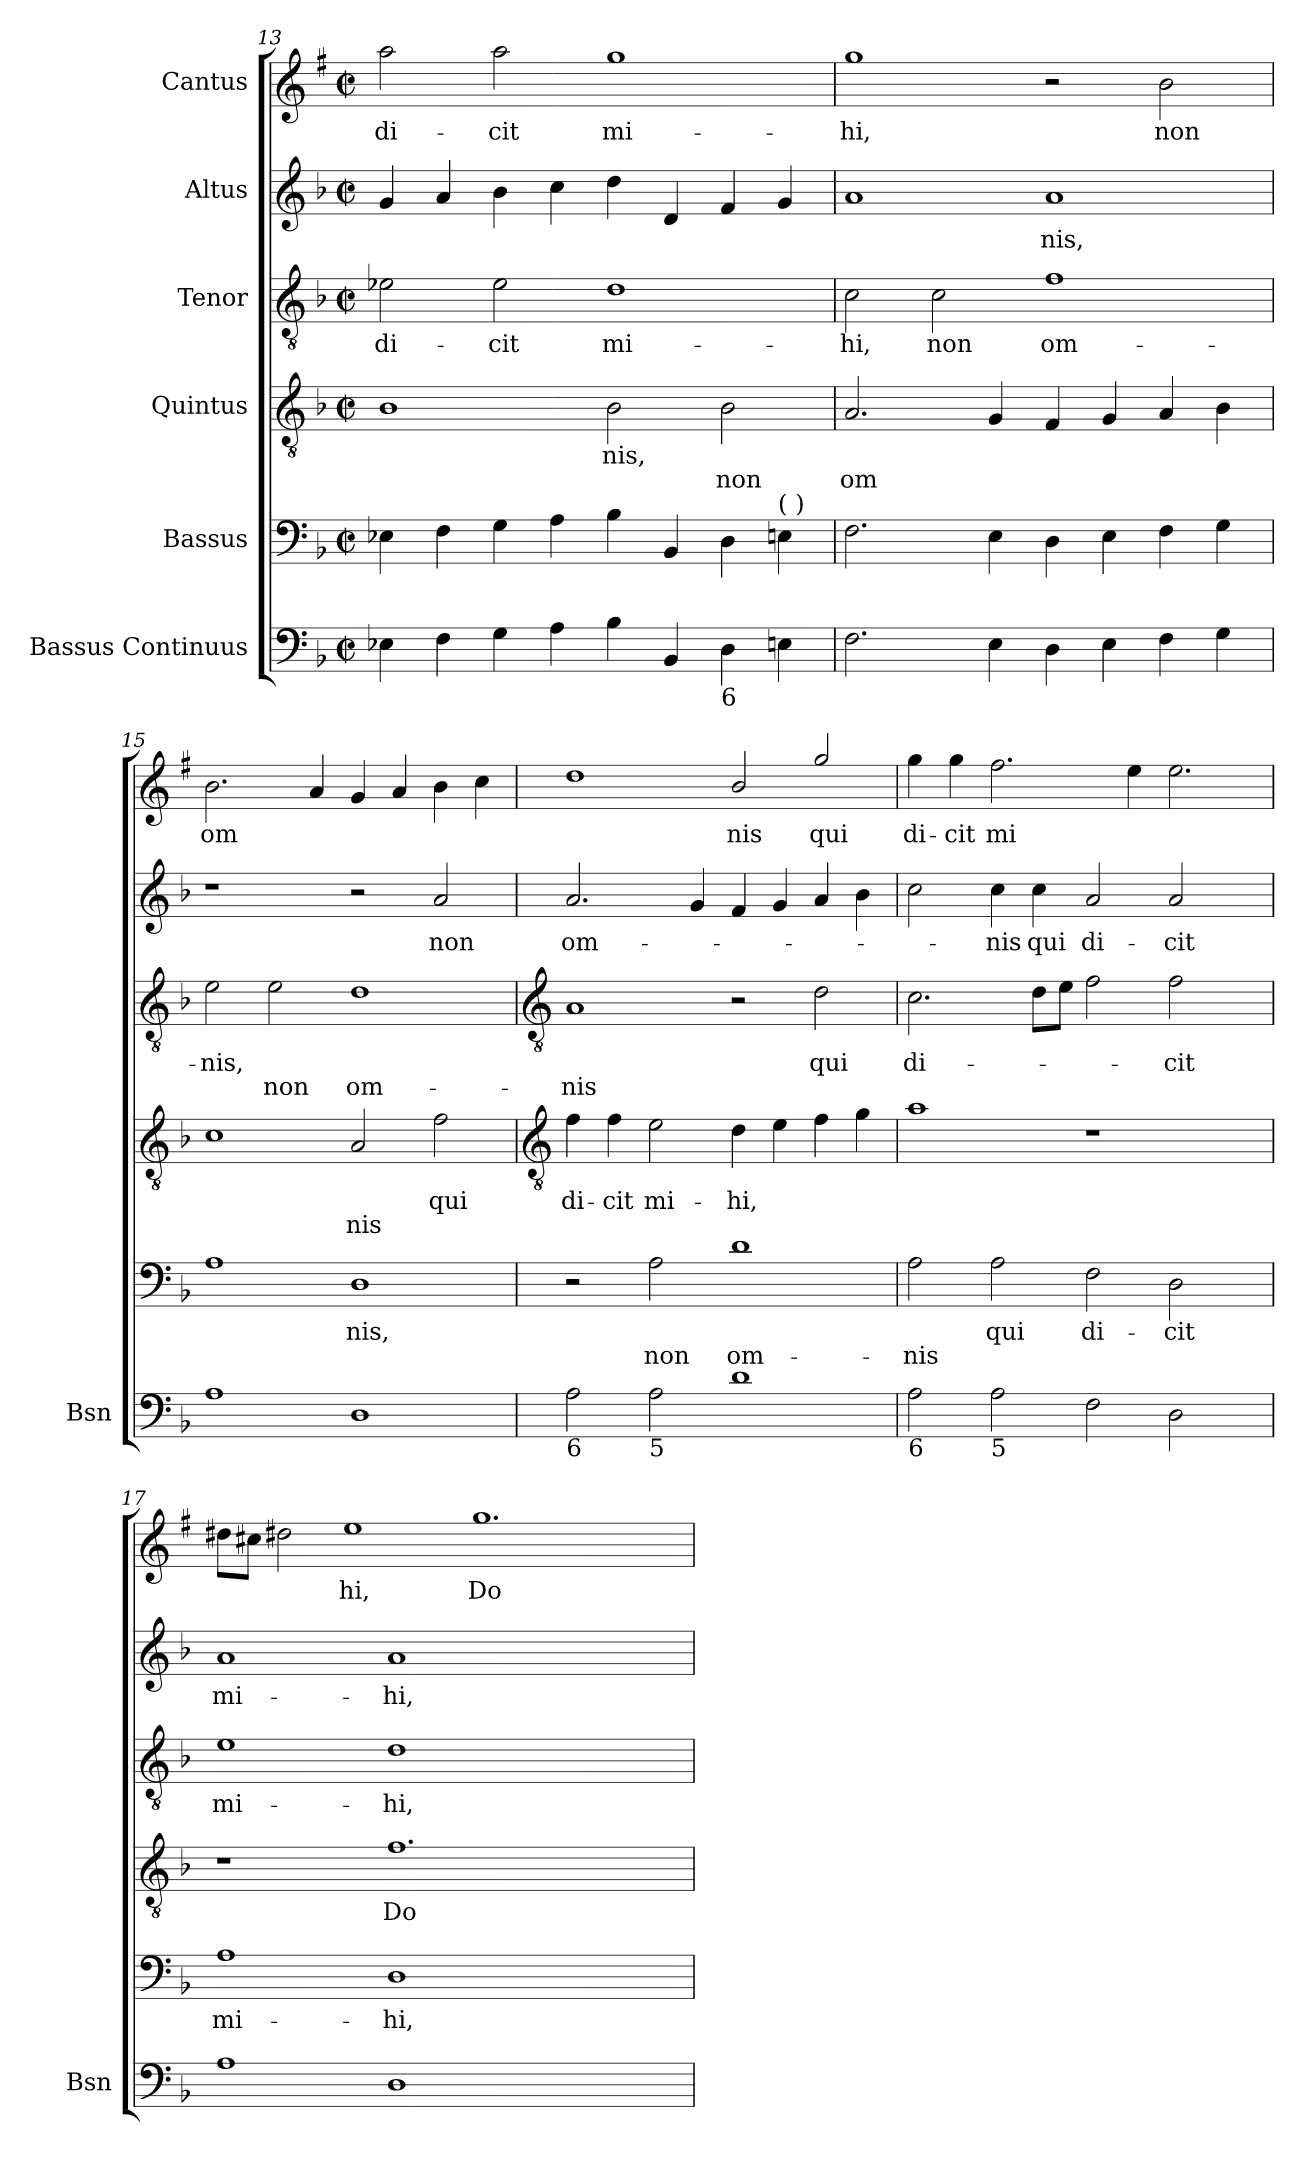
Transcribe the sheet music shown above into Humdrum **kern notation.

**kern	**kern	**text	**text	**kern	**text	**text	**kern	**text	**text	**kern	**text	**kern	**text
*part6	*part5	*part5	*part5	*part4	*part4	*part4	*part3	*part3	*part3	*part2	*part2	*part1	*part1
*staff6	*staff5	*staff5	*staff5	*staff4	*staff4	*staff4	*staff3	*staff3	*staff3	*staff2	*staff2	*staff1	*staff1
*I"Bassus Continuus	*I"Bassus	*	*	*I"Quintus	*	*	*I"Tenor	*	*	*I"Altus	*	*I"Cantus	*
*I'Bsn	*	*	*	*	*	*	*	*	*	*	*	*	*
*clefF4	*clefF4	*	*	*clefGv2	*	*	*clefGv2	*	*	*clefG2	*	*clefG2	*
*	*	*	*	*	*	*	*	*	*	*	*	*ITrd1c2	*
*k[b-]	*k[b-]	*	*	*k[b-]	*	*	*k[b-]	*	*	*k[b-]	*	*k[b-]	*
*F:	*F:	*	*	*F:	*	*	*F:	*	*	*F:	*	*F:	*
*M4/2	*M4/2	*	*	*M4/2	*	*	*M4/2	*	*	*M4/2	*	*M4/2	*
*met(c|)	*met(c|)	*	*	*met(c|)	*	*	*met(c|)	*	*	*met(c|)	*	*met(c|)	*
=13	=13	=13	=13	=13	=13	=13	=13	=13	=13	=13	=13	=13	=13
!	!	!	!	!	!	!	!	!LO:LY:b	!	!	!	!	!LO:LY:b
4E-X	4E-X	.	.	1B-	.	.	2e-X	di-	.	4g	.	2gg	di-
4F	4F	.	.	.	.	.	.	.	.	4a	.	.	.
!	!	!	!	!	!	!	!	!LO:LY:b	!	!	!	!	!LO:LY:b
4G	4G	.	.	.	.	.	2e-	-cit	.	4b-	.	2gg	-cit
4A	4A	.	.	.	.	.	.	.	.	4cc	.	.	.
!	!	!	!	!	!LO:LY:b	!	!	!LO:LY:b	!	!	!	!	!LO:LY:b
4B-	4B-	.	.	2B-	nis,	.	1d	mi-	.	4dd	.	1ff	mi-
4BB-	4BB-	.	.	.	.	.	.	.	.	4d	.	.	.
!LO:TX:b:t=6	!	!	!	!	!	!	!	!	!	!	!	!	!
!	!	!	!	!	!	!LO:LY:b	!	!	!	!	!	!	!
4D	4D	.	.	2B-	.	non	.	.	.	4f	.	.	.
!	!LO:TX:a:t=(  )	!	!	!	!	!	!	!	!	!	!	!	!
4E	4E	.	.	.	.	.	.	.	.	4g	.	.	.
=14	=14	=14	=14	=14	=14	=14	=14	=14	=14	=14	=14	=14	=14
!	!	!	!	!	!	!LO:LY:b	!	!LO:LY:b	!	!	!	!	!LO:LY:b
2.F	2.F	.	.	2.A	.	om	2c	-hi,	.	1a	.	1ff	-hi,
!	!	!	!	!	!	!	!	!LO:LY:b	!	!	!	!	!
.	.	.	.	.	.	.	2c	non	.	.	.	.	.
4E	4E	.	.	4G	.	.	.	.	.	.	.	.	.
!	!	!	!	!	!	!	!	!LO:LY:b	!	!	!LO:LY:b	!	!
4D	4D	.	.	4F	.	.	1f	om-	.	1a	nis,	2r	.
4E	4E	.	.	4G	.	.	.	.	.	.	.	.	.
!	!	!	!	!	!	!	!	!	!	!	!	!	!LO:LY:b
4F	4F	.	.	4A	.	.	.	.	.	.	.	2a	non
4G	4G	.	.	4B-	.	.	.	.	.	.	.	.	.
=15	=15	=15	=15	=15	=15	=15	=15	=15	=15	=15	=15	=15	=15
!	!	!	!	!	!	!	!	!LO:LY:b	!	!	!	!	!LO:LY:b
1A	1A	.	.	1c	.	.	2e	-nis,	.	1r	.	2.a	om
!	!	!	!	!	!	!	!	!	!LO:LY:b	!	!	!	!
.	.	.	.	.	.	.	2e	.	non	.	.	.	.
.	.	.	.	.	.	.	.	.	.	.	.	4g	.
!	!	!LO:LY:b	!	!	!	!LO:LY:b	!	!	!LO:LY:b	!	!	!	!
1D	1D	nis,	.	2A	.	nis	1d	.	om-	2r	.	4f	.
.	.	.	.	.	.	.	.	.	.	.	.	4g	.
!	!	!	!	!	!LO:LY:b	!	!	!	!	!	!LO:LY:b	!	!
.	.	.	.	2f	qui	.	.	.	.	2a	non	4a	.
.	.	.	.	.	.	.	.	.	.	.	.	4b-	.
!!LO:LB:g=z
=16	=16	=16	=16	=16	=16	=16	=16	=16	=16	=16	=16	=16	=16
*	*	*	*	*clefGv2	*	*	*clefGv2	*	*	*	*	*	*
!LO:TX:b:t=6	!	!	!	!	!	!	!	!	!	!	!	!	!
!	!	!	!	!	!LO:LY:b	!	!	!	!LO:LY:b	!	!LO:LY:b	!	!
*	*	*	*	*	*	*	*	*	*	*	*	*^	*
2A	2r	.	.	4f	di-	.	1A	.	-nis	2.a	om-	1cc	0ryy	.
!	!	!	!	!	!LO:LY:b	!	!	!	!	!	!	!	!	!
.	.	.	.	4f	-cit	.	.	.	.	.	.	.	.	.
!LO:TX:b:t=5	!	!	!	!	!	!	!	!	!	!	!	!	!	!
!	!	!	!LO:LY:b	!	!LO:LY:b	!	!	!	!	!	!	!	!	!
2A	2A	.	non	2e	mi-	.	.	.	.	.	.	.	.	.
.	.	.	.	.	.	.	.	.	.	4g	.	.	.	.
!	!	!	!LO:LY:b	!	!LO:LY:b	!	!	!	!	!	!	!	!	!LO:LY:b
1d	1d	.	om-	4d	-hi,	.	2r	.	.	4f	.	2a	.	nis
.	.	.	.	4e	.	.	.	.	.	4g	.	.	.	.
!	!	!	!	!	!	!	!	!LO:LY:b	!	!	!	!	!	!LO:LY:b
.	.	.	.	4f	.	.	2d	qui	.	4a	.	2ff	.	qui
.	.	.	.	4g	.	.	.	.	.	4b-	.	.	.	.
=17	=17	=17	=17	=17	=17	=17	=17	=17	=17	=17	=17	=17	=17	=17
!LO:TX:b:t=6	!	!	!	!	!	!	!	!	!	!	!	!	!	!
!	!	!	!LO:LY:b	!	!	!	!	!LO:LY:b	!	!	!	!	!	!LO:LY:b
2A	2A	.	-nis	1a	.	.	2.c	di-	.	2cc	.	4ff	0ryy	di-
!	!	!	!	!	!	!	!	!	!	!	!	!	!	!LO:LY:b
.	.	.	.	.	.	.	.	.	.	.	.	4ff	.	-cit
!LO:TX:b:t=5	!	!	!	!	!	!	!	!	!	!	!	!	!	!
!	!	!LO:LY:b	!	!	!	!	!	!	!	!	!LO:LY:b	!	!	!LO:LY:b
2A	2A	qui	.	.	.	.	.	.	.	4cc	-nis	2.ee	.	mi
!	!	!	!	!	!	!	!	!	!	!	!LO:LY:b	!	!	!
.	.	.	.	.	.	.	8dL	.	.	4cc	qui	.	.	.
.	.	.	.	.	.	.	8eJ	.	.	.	.	.	.	.
!	!	!LO:LY:b	!	!	!	!	!	!	!	!	!LO:LY:b	!	!	!
2F	2F	di-	.	1r	.	.	2f	.	.	2a	di-	.	.	.
.	.	.	.	.	.	.	.	.	.	.	.	4dd	.	.
!	!	!LO:LY:b	!	!	!	!	!	!LO:LY:b	!	!	!LO:LY:b	!	!	!
2D	2D	-cit	.	.	.	.	2f	-cit	.	2a	-cit	2.dd	.	.
4ryy	4ryy	.	.	4ryy	.	.	4ryy	.	.	4ryy	.	.	4ryy	.
=17	=17	=17	=17	=17	=17	=17	=17	=17	=17	=17	=17	=17	=17	=17
!	!	!LO:LY:b	!	!	!	!	!	!LO:LY:b	!	!	!LO:LY:b	!	!	!
1A	1A	mi-	.	1r	.	.	1e	mi-	.	1a	mi-	8cc#XL	0ryy	.
.	.	.	.	.	.	.	.	.	.	.	.	8bnJ	.	.
.	.	.	.	.	.	.	.	.	.	.	.	2cc#X	.	.
!	!	!	!	!	!	!	!	!	!	!	!	!	!	!LO:LY:b
.	.	.	.	.	.	.	.	.	.	.	.	1dd	.	hi,
!	!	!LO:LY:b	!	!	!LO:LY:b	!	!	!LO:LY:b	!	!	!LO:LY:b	!	!	!
1D	1D	-hi,	.	1.f	Do-	.	1d	-hi,	.	1a	-hi,	.	.	.
!	!	!	!	!	!	!	!	!	!	!	!	!	!	!LO:LY:b
.	.	.	.	.	.	.	.	.	.	.	.	1.ff	.	Do-
1ryy	1ryy	.	.	.	.	.	1ryy	.	.	1ryy	.	.	1ryy	.
.	.	.	.	2.ryy	.	.	.	.	.	.	.	.	.	.
4ryy	4ryy	.	.	.	.	.	4ryy	.	.	4ryy	.	.	4ryy	.
*	*	*	*	*	*	*	*	*	*	*	*	*v	*v	*
=	=	=	=	=	=	=	=	=	=	=	=	=	=
*-	*-	*-	*-	*-	*-	*-	*-	*-	*-	*-	*-	*-	*-
